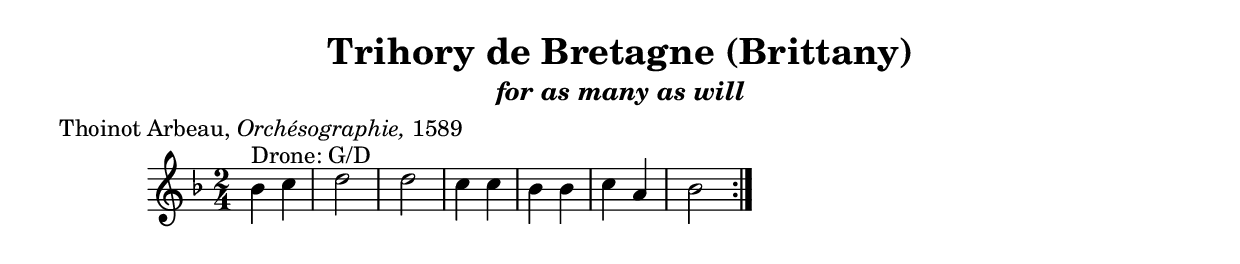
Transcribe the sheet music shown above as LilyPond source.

\include "music/include/fb_functions.ly"
%#(set-global-staff-size 18)
\include "english.ly"
%#(set-default-paper-size "letter")


  \header{
    title = "Trihory de Bretagne (Brittany)"
    subtitle = \markup \italic "for as many as will"
    poet = \arbeauSource
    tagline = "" 
  }


  % Brittany
  \score {
    \new Staff \relative c'' {
      \time 2/4 
      \key g \dorian
      \repeat volta 2 {
        \partial 2
        bf4^\markup{Drone: G/D} c d2 d2 c4 c bf bf c a bf2
      }
    }
}

  
 
  \version "2.10.10"  % necessary for upgrading to future LilyPond versions.

